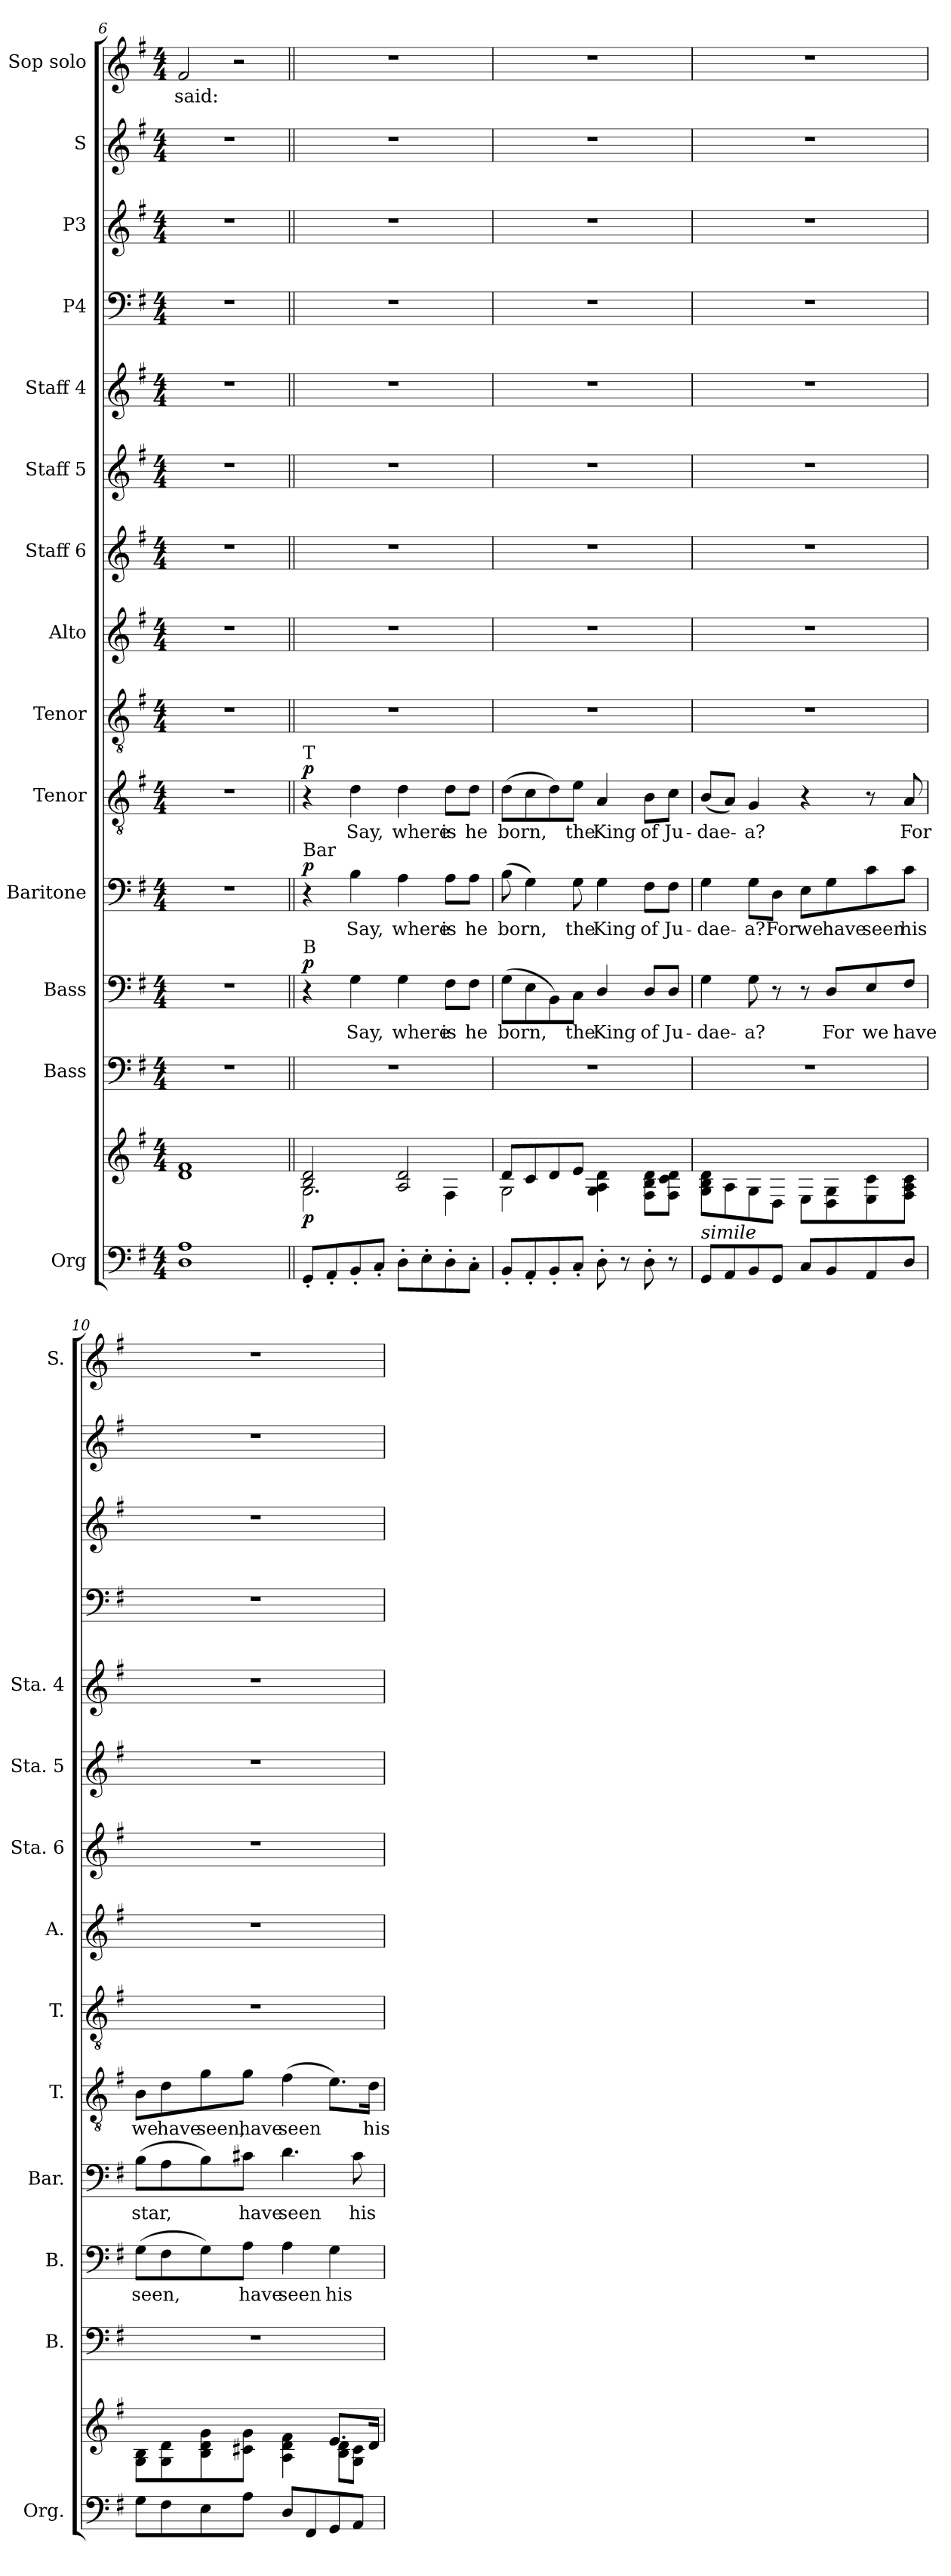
**kern	**kern	**dynam	**kern	**kern	**text	**dynam	**kern	**text	**dynam	**kern	**text	**dynam	**kern	**kern	**kern	**kern	**kern	**kern	**kern	**kern	**kern	**text
*part14	*part14	*part14	*part13	*part12	*part12	*part12	*part11	*part11	*part11	*part10	*part10	*part10	*part9	*part8	*part7	*part6	*part5	*part4	*part3	*part2	*part1	*part1
*staff15	*staff14	*staff14/15	*staff13	*staff12	*staff12	*staff12	*staff11	*staff11	*staff11	*staff10	*staff10	*staff10	*staff9	*staff8	*staff7	*staff6	*staff5	*staff4	*staff3	*staff2	*staff1	*staff1
*I"Org	*	*	*I"Bass	*I"Bass	*	*	*I"Baritone	*	*	*I"Tenor	*	*	*I"Tenor	*I"Alto	*I"Staff 6	*I"Staff 5	*I"Staff 4	*I"P4	*I"P3	*I"S	*I"Sop solo	*
*I'Org.	*	*	*I'B.	*I'B.	*	*	*I'Bar.	*	*	*I'T.	*	*	*I'T.	*I'A.	*I'Sta. 6	*I'Sta. 5	*I'Sta. 4	*	*	*	*I'S.	*
*clefF4	*clefG2	*	*clefF4	*clefF4	*	*	*clefF4	*	*	*clefGv2	*	*	*clefGv2	*clefG2	*clefG2	*clefG2	*clefG2	*clefF4	*clefG2	*clefG2	*clefG2	*
*	*	*	*	*	*	*	*	*	*	*ITrd7c12	*	*	*ITrd7c12	*	*	*	*	*	*	*	*	*
*k[f#]	*k[f#]	*	*k[f#]	*k[f#]	*	*	*k[f#]	*	*	*k[f#]	*	*	*k[f#]	*k[f#]	*k[f#]	*k[f#]	*k[f#]	*k[f#]	*k[f#]	*k[f#]	*k[f#]	*
*G:	*G:	*	*G:	*G:	*	*	*G:	*	*	*G:	*	*	*G:	*G:	*G:	*G:	*G:	*G:	*G:	*G:	*G:	*
*M4/4	*M4/4	*	*M4/4	*M4/4	*	*	*M4/4	*	*	*M4/4	*	*	*M4/4	*M4/4	*M4/4	*M4/4	*M4/4	*M4/4	*M4/4	*M4/4	*M4/4	*
=6	=6	=6	=6	=6	=6	=6	=6	=6	=6	=6	=6	=6	=6	=6	=6	=6	=6	=6	=6	=6	=6	=6
*^	*	*	*	*	*	*	*	*	*	*	*	*	*	*	*	*	*	*	*	*	*	*
!	!	!	!	!	!	!	!	!	!	!	!	!	!	!	!	!	!	!	!	!	!	!	!LO:LY:b
1A	1D	1d 1f#	.	1r	1r	.	.	1r	.	.	1r	.	.	1r	1r	1r	1r	1r	1r	1r	1r	2f#/	said:
.	.	.	.	.	.	.	.	.	.	.	.	.	.	.	.	.	.	.	.	.	.	2r	.
*v	*v	*	*	*	*	*	*	*	*	*	*	*	*	*	*	*	*	*	*	*	*	*	*
!!LO:PB:g=z
=7||	=7||	=7||	=7||	=7||	=7||	=7||	=7||	=7||	=7||	=7||	=7||	=7||	=7||	=7||	=7||	=7||	=7||	=7||	=7||	=7||	=7||	=7||
*	*	*	*	*	*	*	*	*	*	*	*	*	*	*	*	*	*	*	*	*	*MM84	*
*	*^	*	*	*	*	*	*	*	*	*	*	*	*	*	*	*	*	*	*	*	*	*
!	!	!	!	!	!	!	!	!	!	!	!LO:TX:a:t=T	!	!	!	!	!	!	!	!	!	!	!	!
!	!	!	!	!	!	!	!	!LO:TX:a:t=Bar	!	!	!	!	!	!	!	!	!	!	!	!	!	!	!
!	!	!	!	!	!LO:TX:a:t=B	!	!	!	!	!	!	!	!	!	!	!	!	!	!	!	!	!	!
!	!	!	!LO:DY:b	!	!	!	!LO:DY:b	!	!	!LO:DY:b	!	!	!LO:DY:b	!	!	!	!	!	!	!	!	!	!
8GG'/L	2B/ 2d/	2.G\	p	1r	4r	.	p	4r	.	p	4r	.	p	1r	1r	1r	1r	1r	1r	1r	1r	1r	.
8AA'/	.	.	.	.	.	.	.	.	.	.	.	.	.	.	.	.	.	.	.	.	.	.	.
!	!	!	!	!	!	!LO:LY:b	!	!	!LO:LY:b	!	!	!LO:LY:b	!	!	!	!	!	!	!	!	!	!	!
8BB'/	.	.	.	.	4G\	Say,	.	4B\	Say,	.	4D\	Say,	.	.	.	.	.	.	.	.	.	.	.
8C'/J	.	.	.	.	.	.	.	.	.	.	.	.	.	.	.	.	.	.	.	.	.	.	.
!	!	!	!	!	!	!LO:LY:b	!	!	!LO:LY:b	!	!	!LO:LY:b	!	!	!	!	!	!	!	!	!	!	!
8D'\L	2A/ 2d/	.	.	.	4G\	where	.	4A\	where	.	4D\	where	.	.	.	.	.	.	.	.	.	.	.
8E'\	.	.	.	.	.	.	.	.	.	.	.	.	.	.	.	.	.	.	.	.	.	.	.
!	!	!	!	!	!	!LO:LY:b	!	!	!LO:LY:b	!	!	!LO:LY:b	!	!	!	!	!	!	!	!	!	!	!
8D'\	.	4F#\	.	.	8F#\L	is	.	8A\L	is	.	8D\L	is	.	.	.	.	.	.	.	.	.	.	.
!	!	!	!	!	!	!LO:LY:b	!	!	!LO:LY:b	!	!	!LO:LY:b	!	!	!	!	!	!	!	!	!	!	!
8C'\J	.	.	.	.	8F#\J	he	.	8A\J	he	.	8D\J	he	.	.	.	.	.	.	.	.	.	.	.
=8	=8	=8	=8	=8	=8	=8	=8	=8	=8	=8	=8	=8	=8	=8	=8	=8	=8	=8	=8	=8	=8	=8	=8
!	!	!	!	!	!	!LO:LY:b	!	!	!LO:LY:b	!	!	!LO:LY:b	!	!	!	!	!	!	!	!	!	!	!
8BB'/L	8d/L	2G\	.	1r	(>8G\L	born,	.	(>8B\	born,	.	(>8D\L	born,	.	1r	1r	1r	1r	1r	1r	1r	1r	1r	.
8AA'/	8c/	.	.	.	8E\	.	.	4G\)	.	.	8C\	.	.	.	.	.	.	.	.	.	.	.	.
8BB'/	8d/	.	.	.	8BB\)	.	.	.	.	.	8D\)	.	.	.	.	.	.	.	.	.	.	.	.
!	!	!	!	!	!	!LO:LY:b	!	!	!LO:LY:b	!	!	!LO:LY:b	!	!	!	!	!	!	!	!	!	!	!
8C'/J	8e/J	.	.	.	8C\J	the	.	8G\	the	.	8E\J	the	.	.	.	.	.	.	.	.	.	.	.
!	!	!	!	!	!	!LO:LY:b	!	!	!LO:LY:b	!	!	!LO:LY:b	!	!	!	!	!	!	!	!	!	!	!
8D'\	4G\ 4A\ 4d\	2ryy	.	.	4D/	King	.	4G\	King	.	4AA/	King	.	.	.	.	.	.	.	.	.	.	.
8r	.	.	.	.	.	.	.	.	.	.	.	.	.	.	.	.	.	.	.	.	.	.	.
!	!	!	!	!	!	!LO:LY:b	!	!	!LO:LY:b	!	!	!LO:LY:b	!	!	!	!	!	!	!	!	!	!	!
8D'\	8F#\ 8B\ 8d\L	.	.	.	8D/L	of	.	8F#\L	of	.	8BB\L	of	.	.	.	.	.	.	.	.	.	.	.
!	!	!	!	!	!	!LO:LY:b	!	!	!LO:LY:b	!	!	!LO:LY:b	!	!	!	!	!	!	!	!	!	!	!
8r	8F#\ 8c\ 8d\J	.	.	.	8D/J	Ju-	.	8F#\J	Ju-	.	8C\J	Ju-	.	.	.	.	.	.	.	.	.	.	.
*	*v	*v	*	*	*	*	*	*	*	*	*	*	*	*	*	*	*	*	*	*	*	*	*
=9	=9	=9	=9	=9	=9	=9	=9	=9	=9	=9	=9	=9	=9	=9	=9	=9	=9	=9	=9	=9	=9	=9
!LO:TX:a:i:t=simile	!	!	!	!	!	!	!	!	!	!	!	!	!	!	!	!	!	!	!	!	!	!
!	!	!	!	!	!LO:LY:b	!	!	!LO:LY:b	!	!	!LO:LY:b	!	!	!	!	!	!	!	!	!	!	!
8GG/L	8G\ 8B\ 8d\L	.	1r	4G\	-dae-	.	4G\	-dae-	.	(<8BB/L	-dae-	.	1r	1r	1r	1r	1r	1r	1r	1r	1r	.
8AA/	8A\	.	.	.	.	.	.	.	.	8AA/J)	.	.	.	.	.	.	.	.	.	.	.	.
!	!	!	!	!	!LO:LY:b	!	!	!LO:LY:b	!	!	!LO:LY:b	!	!	!	!	!	!	!	!	!	!	!
8BB/	8G\	.	.	8G\	-a?	.	8G\L	-a?	.	4GG/	-a?	.	.	.	.	.	.	.	.	.	.	.
!	!	!	!	!	!	!	!	!LO:LY:b	!	!	!	!	!	!	!	!	!	!	!	!	!	!
8GG/J	8D\J	.	.	8r	.	.	8D\J	For	.	.	.	.	.	.	.	.	.	.	.	.	.	.
!	!	!	!	!	!	!	!	!LO:LY:b	!	!	!	!	!	!	!	!	!	!	!	!	!	!
8C/L	8E\L	.	.	8r	.	.	8E\L	we	.	4r	.	.	.	.	.	.	.	.	.	.	.	.
!	!	!	!	!	!LO:LY:b	!	!	!LO:LY:b	!	!	!	!	!	!	!	!	!	!	!	!	!	!
8BB/	8D\ 8G\	.	.	8D/L	For	.	8G\	have	.	.	.	.	.	.	.	.	.	.	.	.	.	.
!	!	!	!	!	!LO:LY:b	!	!	!LO:LY:b	!	!	!	!	!	!	!	!	!	!	!	!	!	!
8AA/	8E\ 8c\	.	.	8E/	we	.	8c\	seen	.	8r	.	.	.	.	.	.	.	.	.	.	.	.
!	!	!	!	!	!LO:LY:b	!	!	!LO:LY:b	!	!	!LO:LY:b	!	!	!	!	!	!	!	!	!	!	!
8D/J	8F#\ 8A\ 8c\J	.	.	8F#/J	have	.	8c\J	his	.	8AA/	For	.	.	.	.	.	.	.	.	.	.	.
=10	=10	=10	=10	=10	=10	=10	=10	=10	=10	=10	=10	=10	=10	=10	=10	=10	=10	=10	=10	=10	=10	=10
*	*^	*	*	*	*	*	*	*	*	*	*	*	*	*	*	*	*	*	*	*	*	*
!	!	!	!	!	!	!LO:LY:b	!	!	!LO:LY:b	!	!	!LO:LY:b	!	!	!	!	!	!	!	!	!	!	!
8G\L	8G\ 8B\L	2ryy	.	1r	(>8G\L	seen,	.	(>8B\L	star,	.	8BB\L	we	.	1r	1r	1r	1r	1r	1r	1r	1r	1r	.
!	!	!	!	!	!	!	!	!	!	!	!	!LO:LY:b	!	!	!	!	!	!	!	!	!	!	!
8F#\	8G\ 8d\	.	.	.	8F#\	.	.	8A\	.	.	8D\	have	.	.	.	.	.	.	.	.	.	.	.
!	!	!	!	!	!	!	!	!	!	!	!	!LO:LY:b	!	!	!	!	!	!	!	!	!	!	!
8E\	8B\ 8d\ 8g\	.	.	.	8G\)	.	.	8B\)	.	.	8G\	seen,	.	.	.	.	.	.	.	.	.	.	.
!	!	!	!	!	!	!LO:LY:b	!	!	!LO:LY:b	!	!	!LO:LY:b	!	!	!	!	!	!	!	!	!	!	!
8A\J	8c#X\ 8g\J	.	.	.	8A\J	have	.	8c#X\J	have	.	8G\J	have	.	.	.	.	.	.	.	.	.	.	.
!	!	!	!	!	!	!LO:LY:b	!	!	!LO:LY:b	!	!	!LO:LY:b	!	!	!	!	!	!	!	!	!	!	!
8D/L	4A\ 4d\ 4f#\	4ryy	.	.	4A\	seen	.	4.d\	seen	.	(>4F#\	seen	.	.	.	.	.	.	.	.	.	.	.
8FF#/	.	.	.	.	.	.	.	.	.	.	.	.	.	.	.	.	.	.	.	.	.	.	.
!	!	!	!	!	!	!LO:LY:b	!	!	!	!	!	!	!	!	!	!	!	!	!	!	!	!	!
8GG/	8.e/L	8B\ 8d\L	.	.	4G\	his	.	.	.	.	8.E\L)	.	.	.	.	.	.	.	.	.	.	.	.
!	!	!	!	!	!	!	!	!	!LO:LY:b	!	!	!	!	!	!	!	!	!	!	!	!	!	!
8AA/J	.	8G\ 8c#\J	.	.	.	.	.	8c#\	his	.	.	.	.	.	.	.	.	.	.	.	.	.	.
!	!	!	!	!	!	!	!	!	!	!	!	!LO:LY:b	!	!	!	!	!	!	!	!	!	!	!
.	16d/Jk	.	.	.	.	.	.	.	.	.	16D\Jk	his	.	.	.	.	.	.	.	.	.	.	.
*	*v	*v	*	*	*	*	*	*	*	*	*	*	*	*	*	*	*	*	*	*	*	*	*
=	=	=	=	=	=	=	=	=	=	=	=	=	=	=	=	=	=	=	=	=	=	=
*-	*-	*-	*-	*-	*-	*-	*-	*-	*-	*-	*-	*-	*-	*-	*-	*-	*-	*-	*-	*-	*-	*-
